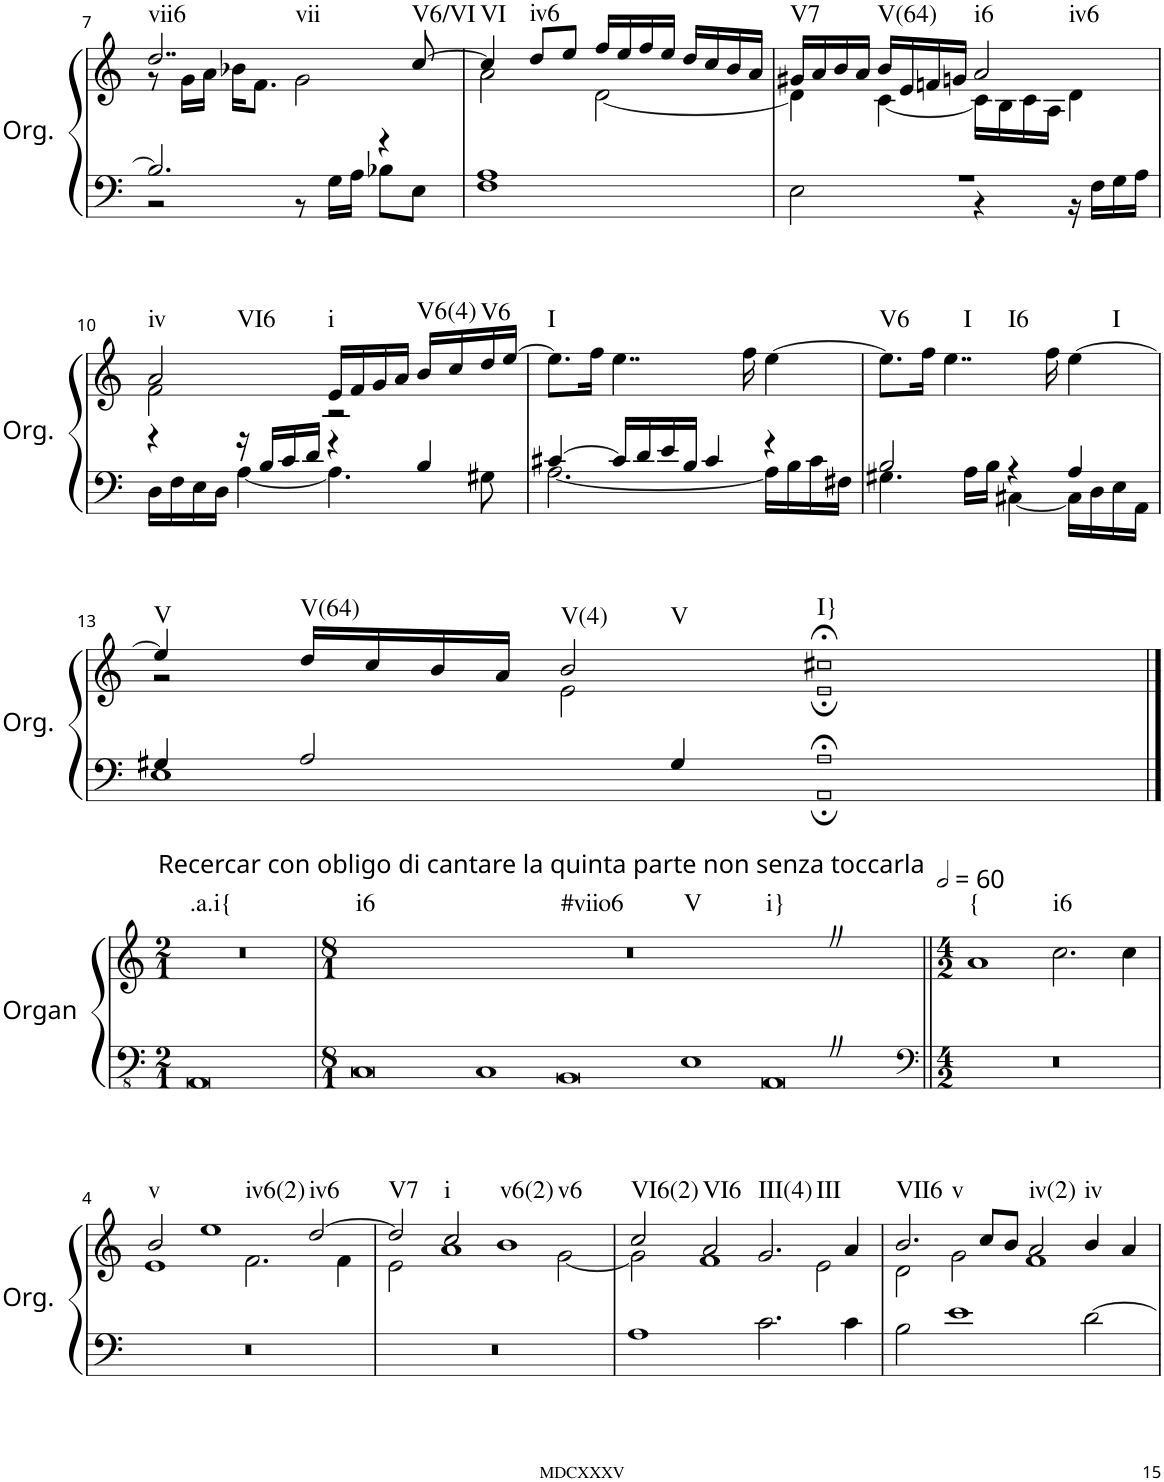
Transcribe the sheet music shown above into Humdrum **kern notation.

**kern	**kern	**harte	**kern
*part2	*part2	*part2	*part1
*staff3	*staff2	*	*staff1
*I"Organ	*	*	*I"Voice
*I'Org.	*	*	*I'Vo.
!!LO:PB:g=z
*clefF4	*clefG2	*	*clefGv2
*k[]	*k[]	*	*k[]
*M4/4	*M4/4	*	*M4/4
=7	=7	=7	=7
*^	*^	*	*
!	!	!	!	!LO:H:n=1:kt=vii6	!
!	!	!	!	!LO:H:n=2:kt=vii	!
2.B-/]	2r	2..dd/	8r	N N	1r
.	.	.	16g\LL	.	.
.	.	.	16a\JJ	.	.
.	.	.	16b-X\KL	.	.
.	.	.	8.f\J	.	.
.	8r	.	2g\	.	.
.	16G\LL	.	.	.	.
.	16A\JJ	.	.	.	.
4r	8B-X\L	.	.	.	.
!	!	!	!	!LO:H:kt=V6/VI	!
.	8E\J	[8cc/	.	N	.
=8	=8	=8	=8	=8	=8
!	!	!	!	!LO:H:kt=VI	!
1A	1F	4cc/]	2a\	N	1r
!	!	!	!	!LO:H:kt=iv6	!
.	.	8dd/L	.	N	.
.	.	8ee/J	.	.	.
.	.	16ff/LL	[2d\	.	.
.	.	16ee/	.	.	.
.	.	16ff/	.	.	.
.	.	16ee/JJ	.	.	.
.	.	16dd/LL	.	.	.
.	.	16cc/	.	.	.
.	.	16b/	.	.	.
.	.	16a/JJ	.	.	.
=9	=9	=9	=9	=9	=9
!	!	!	!	!LO:H:kt=V7	!
1r	2E\	16g#X/LL	4d\]	N	1r
.	.	16a/	.	.	.
.	.	16b/	.	.	.
.	.	16a/JJ	.	.	.
!	!	!	!	!LO:H:kt=V(64)	!
.	.	16b/LL	[4c\	N	.
.	.	16e/	.	.	.
.	.	16fn/	.	.	.
.	.	16gn/JJ	.	.	.
!	!	!	!	!LO:H:n=1:kt=i6	!
!	!	!	!	!LO:H:n=2:kt=iv6	!
.	4r	2a/	16c\LL]	N N	.
.	.	.	16B\	.	.
.	.	.	16c\	.	.
.	.	.	16A\JJ	.	.
.	16r	.	4d\	.	.
.	16F\LL	.	.	.	.
.	16G\	.	.	.	.
.	16A\JJ	.	.	.	.
!!LO:LB:g=z
=10	=10	=10	=10	=10	=10
!	!	!	!	!LO:H:n=1:kt=iv	!
!	!	!	!	!LO:H:n=2:kt=VI6	!
4r	16D\LL	2a/	2f\	N N	1r
.	16F\	.	.	.	.
.	16E\	.	.	.	.
.	16D\JJ	.	.	.	.
16r	[4A\	.	.	.	.
16B/LL	.	.	.	.	.
16c/	.	.	.	.	.
16d/JJ	.	.	.	.	.
!	!	!	!	!LO:H:kt=i	!
4r	4.A\]	16e/LL	2r	N	.
.	.	16f/	.	.	.
.	.	16g/	.	.	.
.	.	16a/JJ	.	.	.
!	!	!	!	!LO:H:kt=V6(4)	!
4B/	.	16b/LL	.	N	.
.	.	16cc/	.	.	.
!	!	!	!	!LO:H:kt=V6	!
.	8G#X\	16dd/	.	N	.
.	.	[16ee/JJ	.	.	.
*	*	*v	*v	*	*
=11	=11	=11	=11	=11
!	!	!	!LO:H:kt=I	!
[4c#X/	[2.A\	8.ee\L]	N	1r
.	.	16ff\Jk	.	.
16c#/LL]	.	4..ee\	.	.
16d/	.	.	.	.
16e/	.	.	.	.
16B/JJ	.	.	.	.
4c#/	.	.	.	.
.	.	16ff\	.	.
4r	16A\LL]	[4ee\	.	.
.	16B\	.	.	.
.	16c#\	.	.	.
.	16F#X\JJ	.	.	.
=12	=12	=12	=12	=12
!	!	!	!LO:H:kt=V6	!
2B/	4.G#X\	8.ee\L]	N	1r
.	.	16ff\Jk	.	.
!	!	!	!LO:H:n=1:kt=I	!
!	!	!	!LO:H:n=2:kt=I6	!
.	.	4..ee\	N N	.
.	16A\LL	.	.	.
.	16B\JJ	.	.	.
4r	[4C#X\	.	.	.
.	.	16ff\	.	.
!	!	!	!LO:H:kt=I	!
4A/	16C#\LL]	[4ee\	N	.
.	16D\	.	.	.
.	16E\	.	.	.
.	16AA\JJ	.	.	.
!!LO:LB:g=z
=13	=13	=13	=13	=13
*	*	*^	*	*
!	!	!	!	!LO:H:kt=V	!
4G#X/	1E	4ee/]	2r	N	1r
!	!	!	!	!LO:H:kt=V(64)	!
2A/	.	16dd/LL	.	N	.
.	.	16cc/	.	.	.
.	.	16b/	.	.	.
.	.	16a/JJ	.	.	.
!	!	!	!	!LO:H:n=1:kt=V(4)	!
!	!	!	!	!LO:H:n=2:kt=V	!
.	.	2b/	2e\	N N	.
4G#/	.	.	.	.	.
=14-	=14-	=14-	=14-	=14-	=14-
!	!	!	!	!LO:H:kt=I}	!
1A;<	1AA;	1cc#X;<	1e;	N	1r;<
*v	*v	*	*	*	*
*	*v	*v	*	*
!!LO:LB:g=z
==1	==1	==1	==1
*clefFv4	*	*	*
*M2/1	*M2/1	*	*M2/1
*^	*^	*	*
!	!	!LO:TX:a:t=Recercar con obligo di cantare la quinta parte non senza toccarla	!	!LO:H:kt=.a.i{	!
*v	*v	*	*	*	*
*	*v	*v	*	*
0AAA	0r	N	0r
=2	=2	=2	=2
*M8/1	*M8/1	*	*M8/1
!	!	!LO:H:n=1:kt=i6	!
!	!	!LO:H:n=2:kt=#viio6	!
!	!	!LO:H:n=3:kt=V	!
!	!	!LO:H:n=4:kt=i}	!
0CC	000r	N N N N	000r
1CC	.	.	.
0BBB	.	.	.
1EE	.	.	.
0AAAZ	.	.	.
=3||	=3||	=3||	=3||
*clefF4	*	*	*
*M4/2	*M4/2	*	*M4/2
*	*	*	*MM120
!	!	!LO:H:kt={	!
0r	1a	N	0r
!	!	!LO:H:kt=i6	!
.	2.cc\	N	.
.	4cc\	.	.
!!LO:LB:g=z
=4	=4	=4	=4
*	*^	*	*
!	!	!	!LO:H:kt=v	!
0r	2b/	1e	N	0r
!	!	!	!LO:H:kt=iv6(2)	!
.	1ee	.	N	.
.	.	2.f\	.	.
!	!	!	!LO:H:kt=iv6	!
.	[2dd/	.	N	.
.	.	4f\	.	.
=5	=5	=5	=5	=5
!	!	!	!LO:H:kt=V7	!
0r	2dd/]	2e\	N	0r
!	!	!	!LO:H:kt=i	!
.	2cc/	1a	N	.
!	!	!	!LO:H:n=1:kt=v6(2)	!
!	!	!	!LO:H:n=2:kt=v6	!
.	1b	.	N N	.
.	.	[2g\	.	.
=6	=6	=6	=6	=6
!	!	!	!LO:H:kt=VI6(2)	!
1A	2cc/	2g\]	N	0r
!	!	!	!LO:H:kt=VI6	!
.	2a/	1f	N	.
!	!	!	!LO:H:n=1:kt=III(4)	!
!	!	!	!LO:H:n=2:kt=III	!
2.c\	2.g/	.	N N	.
.	.	2e\	.	.
4c\	4a/	.	.	.
=7	=7	=7	=7	=7
!	!	!	!LO:H:n=1:kt=VII6	!
!	!	!	!LO:H:n=2:kt=v	!
2B\	2.b/	2d\	N N	0r
1e	.	2g\	.	.
.	8cc/L	.	.	.
.	8b/J	.	.	.
!	!	!	!LO:H:kt=iv(2)	!
.	2a/	1f	N	.
!	!	!	!LO:H:kt=iv	!
[2d\	4b/	.	N	.
.	4a/	.	.	.
*	*v	*v	*	*
=	=	=	=
*-	*-	*-	*-
